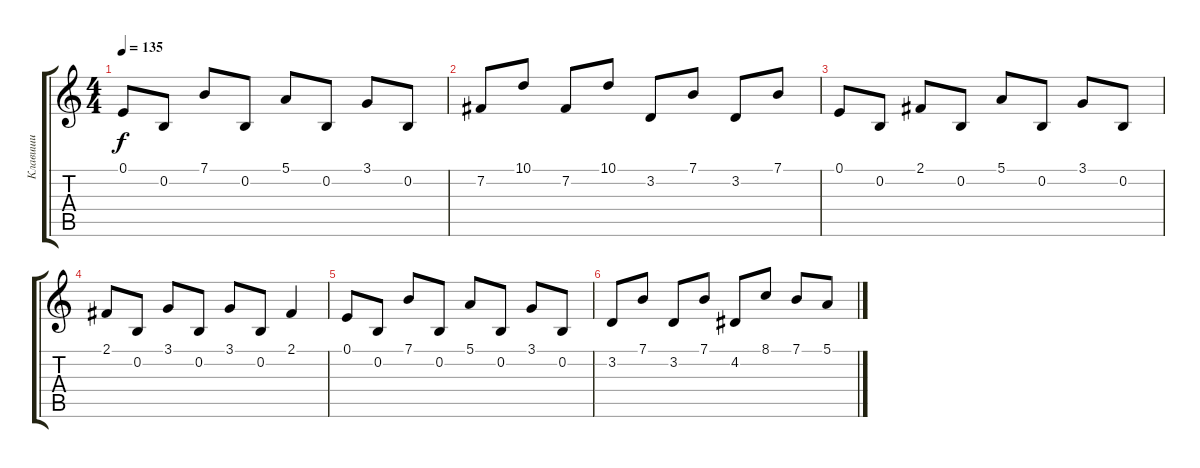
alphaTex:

\track ("Клавиши" "Клавиши") {instrument stringensemble1}
\staff {score tabs}
\tuning (E4 B3 G3 D3 A2 E2) {hide}
\ts (4 4)
\tempo 135
\clef g2
\ks c
0.1.8{dy f} 0.2.8 7.1.8 0.2.8 5.1.8 0.2.8 3.1.8 0.2.8 |
7.2.8 10.1.8 7.2.8 10.1.8 3.2.8 7.1.8 3.2.8 7.1.8 |
0.1.8{volume 0} 0.2.8 2.1.8 0.2.8 5.1.8 0.2.8 3.1.8 0.2.8 |
2.1.8 0.2.8 3.1.8 0.2.8 3.1.8 0.2.8 2.1.4 |
0.1.8 0.2.8 7.1.8 0.2.8 5.1.8 0.2.8 3.1.8 0.2.8 |
3.2.8 7.1.8 3.2.8 7.1.8 4.2.8 8.1.8 7.1.8 5.1.8
